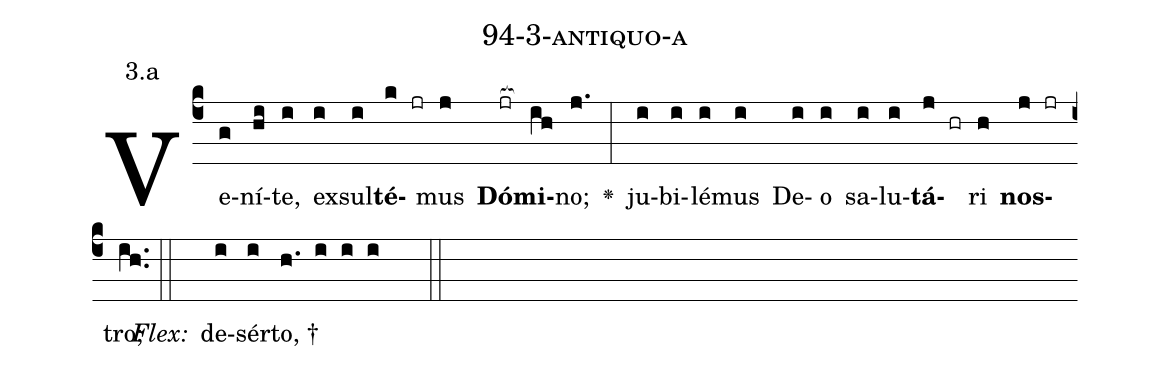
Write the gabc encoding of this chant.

name: 94-3-antiquo-a;
annotation: 3.a;
%%
(c4)Ve(g)ní(hi)te,(i) ex(i)sul(i)<b>té</b>(k jr)mus(j) <b>Dó</b>(jr[ocb:1{])<b>mi</b>(ih[ocb:0}])no;(j.) <v>\greheightstar</v>(:) ju(i)bi(i)lé(i)mus(i) De(i)o(i) sa(i)lu(i)<b>tá</b>(j hr)ri(h) <b>nos</b>(j jr)tro;(ih..) (::)
<i>Flex:</i>()  de(i)sér(i)to, †(h. i i i  ::)

%E(i) u(i) o(j) u(h) a(j) e.(ih..) (::)
